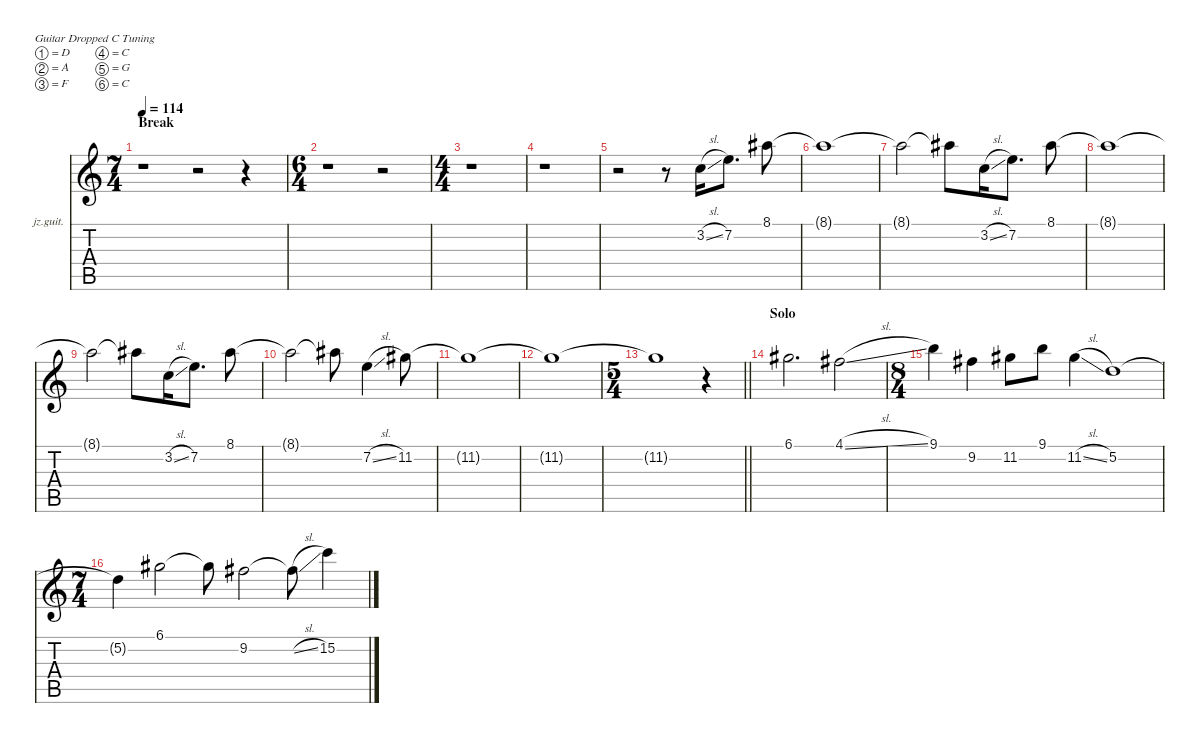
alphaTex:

\defaultSystemsLayout 4
\hideDynamics
\bracketExtendMode nobrackets
\firstSystemTrackNameOrientation horizontal
\otherSystemsTrackNameOrientation horizontal
\track ("GTR Jazz" "jz.guit.") {instrument electricguitarjazz}
\staff {score tabs}
\tuning (D4 A3 F3 C3 G2 C2)
\ts (7 4)
\beaming (8 2 2 2 8)
\section ("" "Break")
\tempo 114
\clef g2
\ks c
r.1{dy f beam Down} r.2{beam Down} r.4{beam Down} |
\ts (6 4)
\beaming (8 2 2 2 6)
r.1{beam Down} r.2{beam Down} |
\ts (4 4)
\beaming (8 2 2 2 2)
r.1{beam Down} |
r.1{beam Down} |
r.2{beam Down} r.8{beam Down} 3.2{sl}.16{beam Down} 7.2.8{d beam Down} 8.1{acc #}.8{beam Down} |
8.1{t acc #}.1{beam Down} |
8.1{t acc #}.2{beam Down} 8.1{t acc #}.8{beam Down} 3.2{sl}.16{beam Down} 7.2.8{d beam Down} 8.1{acc #}.8{beam Down} |
8.1{t acc #}.1{beam Down} |
8.1{t acc #}.2{beam Down} 8.1{t acc #}.8{beam Down} 3.2{sl}.16{beam Down} 7.2.8{d beam Down} 8.1{acc #}.8{beam Down} |
8.1{t acc #}.2{beam Down} 8.1{t acc #}.8{beam Down} 7.2{sl}.4{beam Down} 11.2{acc #}.8{beam Down} |
11.2{t acc #}.1{beam Down} |
11.2{t acc #}.1{beam Down} |
\ts (5 4)
\beaming (8 2 2 2 4)
\barLineRight lightlight
11.2{t acc #}.1{beam Down} r.4{beam Down} |
\section ("" "Solo")
6.1{acc #}.2{d beam Down} 4.1{sl acc #}.2{beam Down} |
\ts (8 4)
\beaming (8 2 2 2 10)
9.1.4{beam Down} 9.2{acc #}.4{beam Down} 11.2{acc #}.8{beam Down} 9.1.8{beam Down} 11.2{sl acc #}.4{beam Down} 5.2.1{beam Down} |
\ts (7 4)
\beaming (8 2 2 2 8)
5.2{t}.4{beam Down} 6.1{acc #}.2{beam Down} 6.1{t acc #}.8{beam Down} 9.2{acc #}.2{beam Down} 9.2{sl t acc #}.8{beam Down} 15.2.4{beam Down}
